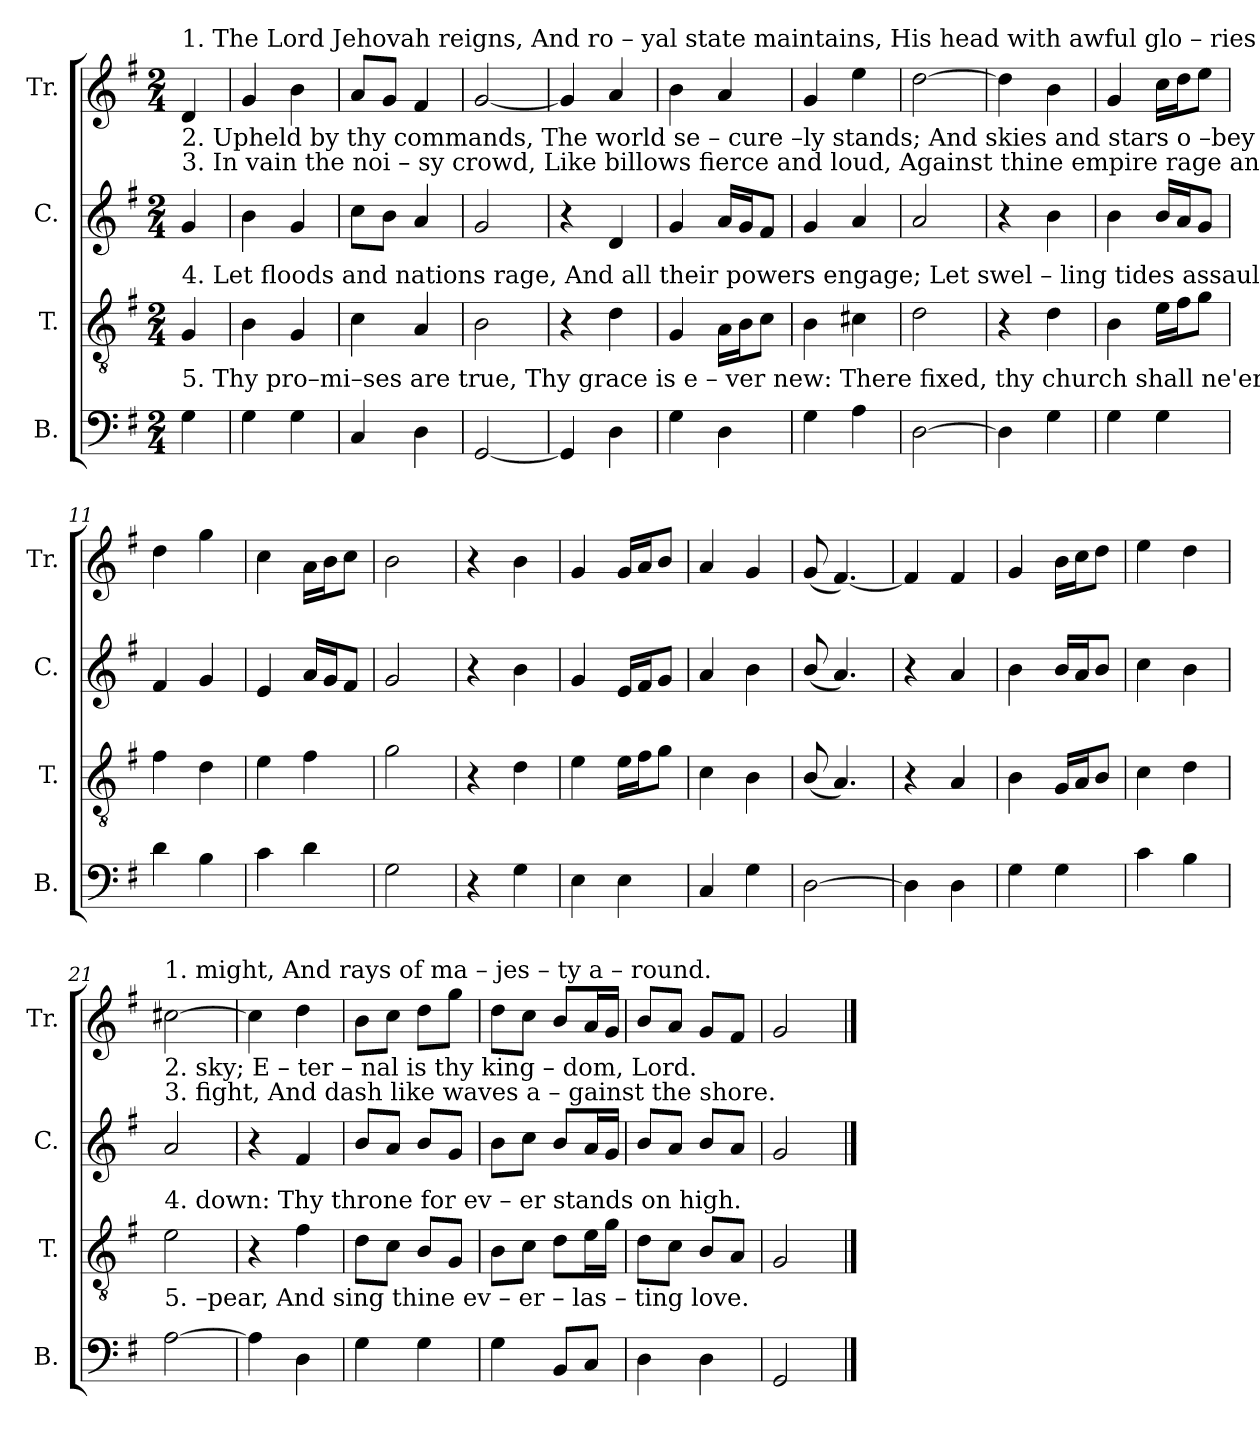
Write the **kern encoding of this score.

**kern	**kern	**kern	**kern
*part4	*part3	*part2	*part1
*staff4	*staff3	*staff2	*staff1
*I"B.	*I"T.	*I"C.	*I"Tr.
*I'B.	*I'T.	*I'C.	*I'Tr.
*clefF4	*clefGv2	*clefG2	*clefG2
*k[f#]	*k[f#]	*k[f#]	*k[f#]
*M2/4	*M2/4	*M2/4	*M2/4
*MM90	*MM90	*MM90	*MM90
=1	=1	=1	=1
!	!	!	!LO:TX:a:t=1. The  Lord  Jehovah  reigns, And  ro  –  yal    state  maintains,  His head with   awful   glo – ries crowned;  Arrayed  in       robes  of  light,          Be–girt  with  sovereign
!	!	!	!LO:TX:b:t=2.  Upheld by thy commands,  The world  se  –  cure –ly stands;  And skies  and stars o –bey   thy     word&colon;    Thy  throne  was fixed on high          Be–fore  the    star – ry
!	!	!LO:TX:a:t=3. In vain the noi – sy  crowd,   Like  billows  fierce  and loud,   Against  thine     empire rage  and      roar;    In  vain,  with     angry  spite,           The  sur – ly      nations	!
!	!LO:TX:a:t=4. Let floods and nations rage,  And all  their  powers engage;    Let  swel – ling  tides  assault  the      sky;     The  ter – rors    of  thy  frown         Shall beat their madness	!	!
!	!LO:TX:b:t=5. Thy  pro–mi–ses  are   true,   Thy  grace  is    e  –  ver  new&colon;   There fixed, thy church shall ne'er remove;    Thy  saints with  ho–ly   fear            Shall  in  thy courts ap –	!	!
4G!\	4G!/	4g!/	4d!/
=2	=2	=2	=2
4G!\	4B!\	4b!\	4g!/
4G!\	4G!/	4g!/	4b!\
=3	=3	=3	=3
4C!/	4c!\	8cc!\L	8a!/L
.	.	8b!\J	8g!/J
4D!\	4A!/	4a!/	4f#!/
=4	=4	=4	=4
[2GG!/	2B!\	2g!/	[2g!/
=5	=5	=5	=5
4GG!/]	4r	4r	4g!/]
4D!\	4d!\	4d!/	4a!/
=6	=6	=6	=6
4G!\	4G!/	4g!/	4b!\
4D!\	16A!\LL	16a!/LL	4a!/
.	16B!\J	16g!/J	.
.	8c!\J	8f#!/J	.
=7	=7	=7	=7
4G!\	4B!\	4g!/	4g!/
4A!\	4c#X!\	4a!/	4ee!\
=8	=8	=8	=8
[2D!\	2d!\	2a!/	[2dd!\
=9	=9	=9	=9
4D!\]	4r	4r	4dd!\]
4G!\	4d!\	4b!\	4b!\
=10	=10	=10	=10
4G!\	4B!\	4b!\	4g!/
4G!\	16e!\LL	16b!/LL	16cc!\LL
.	16f#!\J	16a!/J	16dd!\J
.	8g!\J	8g!/J	8ee!\J
=11	=11	=11	=11
4d!\	4f#!\	4f#!/	4dd!\
4B!\	4d!\	4g!/	4gg!\
=12	=12	=12	=12
4c!\	4e!\	4e!/	4cc!\
4d!\	4f#!\	16a!/LL	16a!\LL
.	.	16g!/J	16b!\J
.	.	8f#!/J	8cc!\J
=13	=13	=13	=13
2G!\	2g!\	2g!/	2b!\
=14	=14	=14	=14
4r	4r	4r	4r
4G!\	4d!\	4b!\	4b!\
=15	=15	=15	=15
4E!\	4e!\	4g!/	4g!/
4E!\	16e!\LL	16e!/LL	16g!/LL
.	16f#!\J	16f#!/J	16a!/J
.	8g!\J	8g!/J	8b!/J
=16	=16	=16	=16
4C!/	4c!\	4a!/	4a!/
4G!\	4B!\	4b!\	4g!/
=17	=17	=17	=17
[2D!\	(8B!/	(8b!/	(8g!/
.	4.A!/)	4.a!/)	[4.f#!/)
=18	=18	=18	=18
4D!\]	4r	4r	4f#!/]
4D!\	4A!/	4a!/	4f#!/
=19	=19	=19	=19
4G!\	4B!\	4b!\	4g!/
4G!\	16G!/LL	16b!/LL	16b!\LL
.	16A!/J	16a!/J	16cc!\J
.	8B!/J	8b!/J	8dd!\J
=20	=20	=20	=20
4c!\	4c!\	4cc!\	4ee!\
4B!\	4d!\	4b!\	4dd!\
=21	=21	=21	=21
!	!	!	!LO:TX:a:t=1. might,        And   rays     of          ma    –   jes      –     ty         a   –   round.
!	!	!	!LO:TX:b:t=2. sky;             E   –  ter   –   nal         is           thy           king  – dom,   Lord.
!	!	!LO:TX:a:t=3. fight,          And   dash    like       waves    a       –       gainst   the     shore.	!
!	!LO:TX:a:t=4. down&colon;       Thy   throne   for        ev      –    er            stands   on       high.	!	!
!	!LO:TX:b:t=5. –pear,        And    sing     thine    ev      –    er       –     las   –   ting     love.	!	!
[2A!\	2e!\	2a!/	[2cc#X!\
=22	=22	=22	=22
4A!\]	4r	4r	4cc#!\]
4D!\	4f#!\	4f#!/	4dd!\
=23	=23	=23	=23
4G!\	8d!\L	8b!/L	8b!\L
.	8c!\J	8a!/J	8cc!\J
4G!\	8B!/L	8b!/L	8dd!\L
.	8G!/J	8g!/J	8gg!\J
=24	=24	=24	=24
4G!\	8B!\L	8b!\L	8dd!\L
.	8c!\J	8cc!\J	8cc!\J
8BB!/L	8d!\L	8b!/L	8b!/L
8C!/J	16e!\L	16a!/L	16a!/L
.	16g!\JJ	16g!/JJ	16g!/JJ
=25	=25	=25	=25
4D!\	8d!\L	8b!/L	8b!/L
.	8c!\J	8a!/J	8a!/J
4D!\	8B!/L	8b!/L	8g!/L
.	8A!/J	8a!/J	8f#!/J
=26	=26	=26	=26
2GG!/	2G!/	2g!/	2g!/
==	==	==	==
*-	*-	*-	*-
